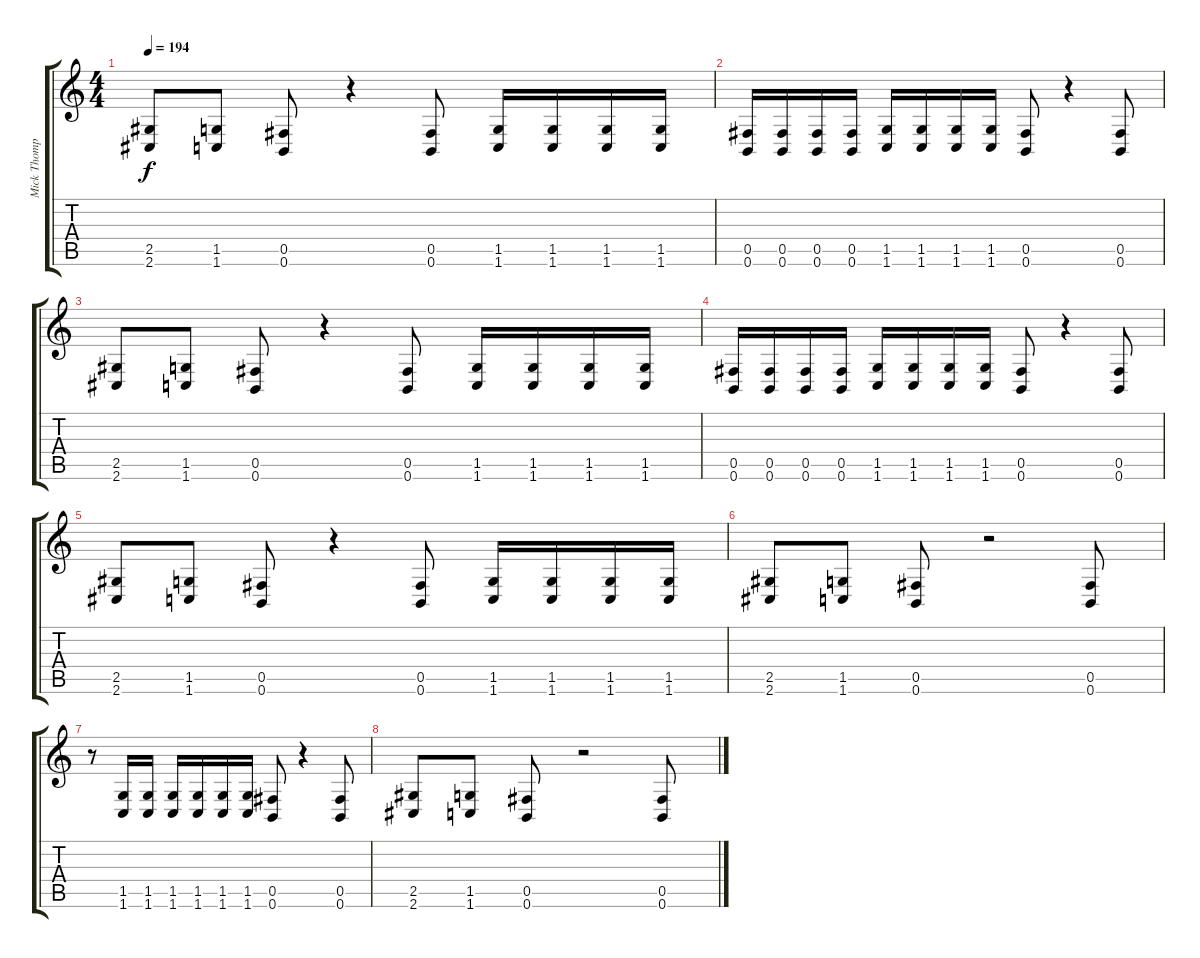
\track ("Mick Thompson" "Mick Thomp") {instrument overdrivenguitar}
\staff {score tabs}
\tuning (Db4 Ab3 E3 B2 Gb2 B1) {hide}
\ts (4 4)
\tempo 194
\clef g2
\ks c
(2.5 2.6).8{dy f} (1.5 1.6).8 (0.5 0.6).8 r.4 (0.5 0.6).8 (1.5 1.6).16 (1.5 1.6).16 (1.5 1.6).16 (1.5 1.6).16 |
(0.5 0.6).16 (0.5 0.6).16 (0.5 0.6).16 (0.5 0.6).16 (1.5 1.6).16 (1.5 1.6).16 (1.5 1.6).16 (1.5 1.6).16 (0.5 0.6).8 r.4 (0.5 0.6).8 |
(2.5 2.6).8 (1.5 1.6).8 (0.5 0.6).8 r.4 (0.5 0.6).8 (1.5 1.6).16 (1.5 1.6).16 (1.5 1.6).16 (1.5 1.6).16 |
(0.5 0.6).16 (0.5 0.6).16 (0.5 0.6).16 (0.5 0.6).16 (1.5 1.6).16 (1.5 1.6).16 (1.5 1.6).16 (1.5 1.6).16 (0.5 0.6).8 r.4 (0.5 0.6).8 |
(2.5 2.6).8 (1.5 1.6).8 (0.5 0.6).8 r.4 (0.5 0.6).8 (1.5 1.6).16 (1.5 1.6).16 (1.5 1.6).16 (1.5 1.6).16 |
(2.5 2.6).8 (1.5 1.6).8 (0.5 0.6).8 r.2 (0.5 0.6).8 |
r.8 (1.5 1.6).16 (1.5 1.6).16 (1.5 1.6).16 (1.5 1.6).16 (1.5 1.6).16 (1.5 1.6).16 (0.5 0.6).8 r.4 (0.5 0.6).8 |
(2.5 2.6).8 (1.5 1.6).8 (0.5 0.6).8 r.2 (0.5 0.6).8
